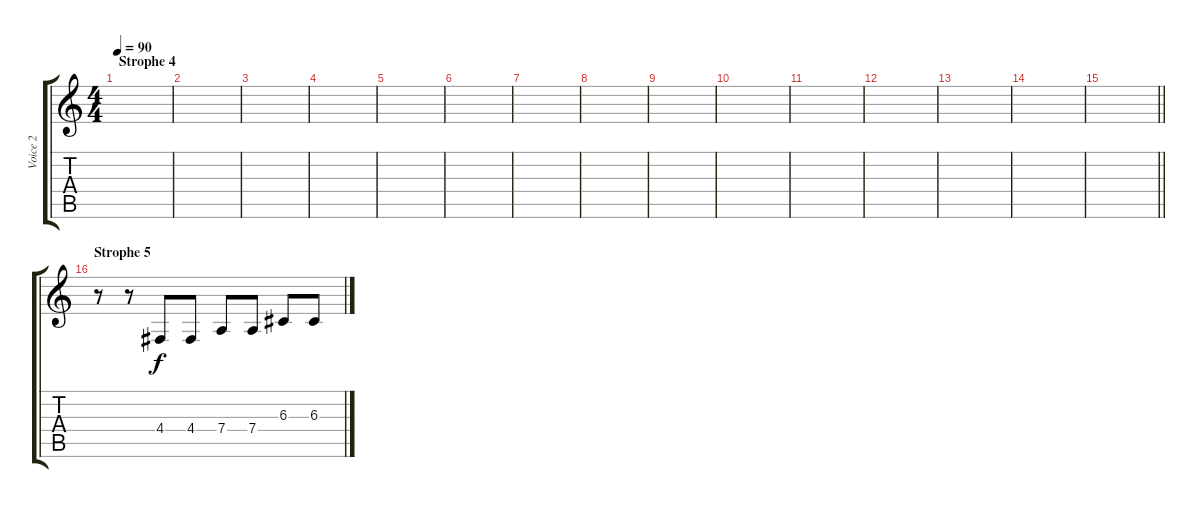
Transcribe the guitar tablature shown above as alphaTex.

\track ("Voice 2" "Voice 2") {instrument trumpet}
\staff {score tabs}
\tuning (E4 B3 G3 D3 A2 E2) {hide}
\ts (4 4)
\section ("" "Strophe 4")
\tempo 90
\clef g2
\ks c
|
|
|
|
|
|
|
|
|
|
|
|
|
|
\barLineRight lightlight
|
\section ("" "Strophe 5")
r.8{volume 16} r.8 4.4.8 4.4.8 7.4.8 7.4.8 6.3.8 6.3.8
